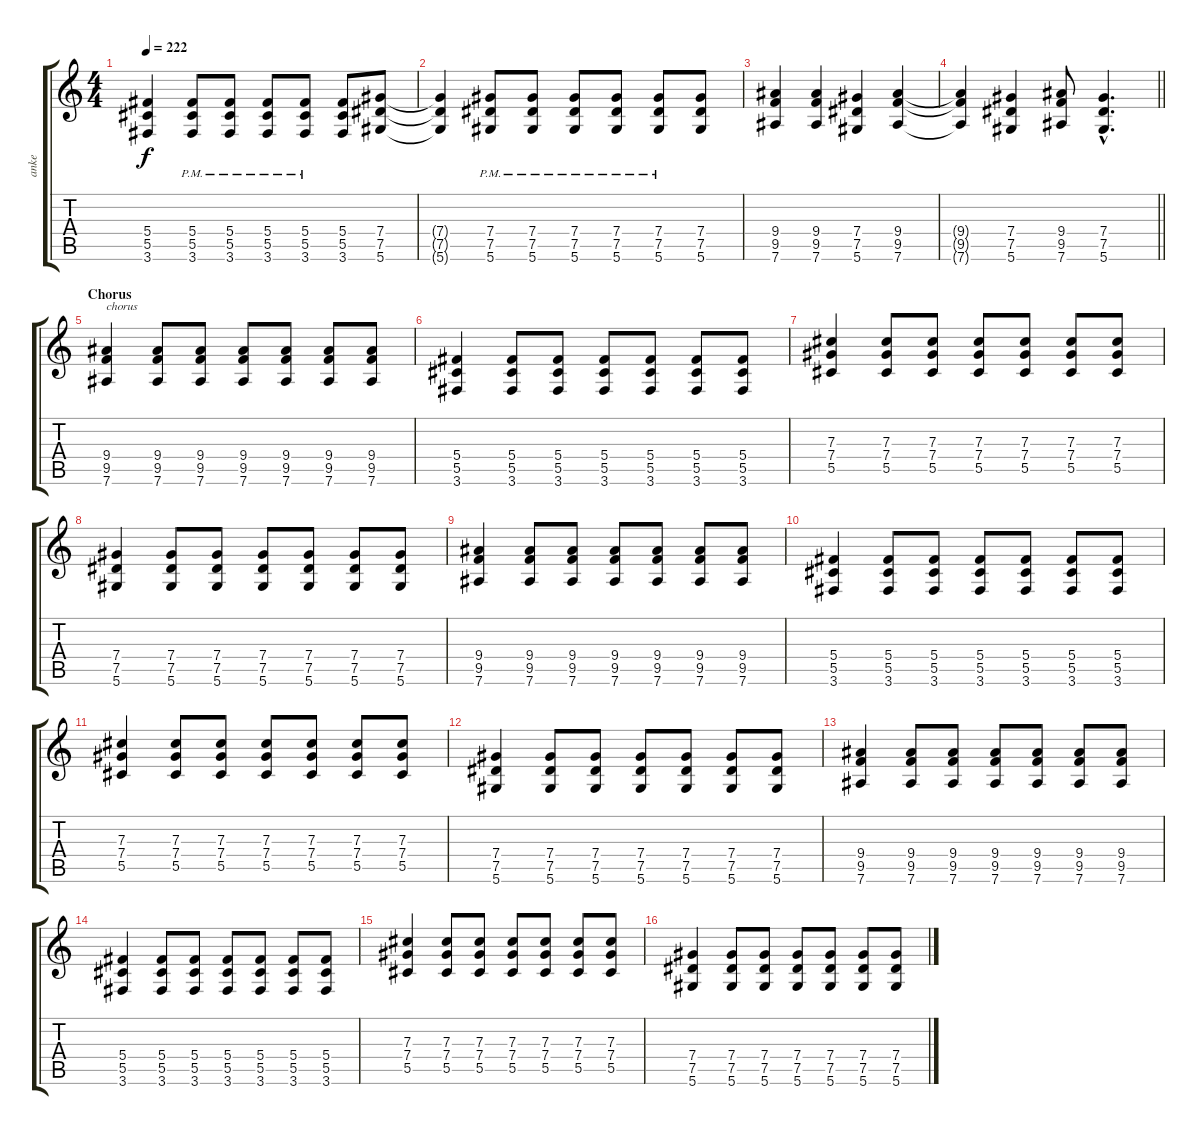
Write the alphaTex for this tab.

\track ("ankenstein" "anke") {instrument distortionguitar}
\staff {score tabs}
\tuning (Eb4 Bb3 Gb3 Db3 Ab2 Eb2) {hide}
\ts (4 4)
\tempo 222
\clef g2
\ks c
(5.4 5.5 3.6).4{dy f} (5.4{pm} 5.5{pm} 3.6{pm}).8 (5.4{pm} 5.5{pm} 3.6{pm}).8 (5.4{pm} 5.5{pm} 3.6{pm}).8 (5.4{pm} 5.5{pm} 3.6{pm}).8 (5.4 5.5 3.6).8 (7.4 7.5 5.6).8 |
(7.4{t} 7.5{t} 5.6{t}).4 (7.4{pm} 7.5{pm} 5.6{pm}).8 (7.4{pm} 7.5{pm} 5.6{pm}).8 (7.4{pm} 7.5{pm} 5.6{pm}).8 (7.4{pm} 7.5{pm} 5.6{pm}).8 (7.4{pm} 7.5{pm} 5.6{pm}).8 (7.4 7.5 5.6).8 |
(9.4 9.5 7.6).4 (9.4 9.5 7.6).4 (7.4 7.5 5.6).4 (9.4 9.5 7.6).4 |
\barLineRight lightlight
(9.4{t} 9.5{t} 7.6{t}).4 (7.4 7.5 5.6).4 (9.4 9.5 7.6).8 (7.4{hac} 7.5{hac} 5.6{hac}).4{d} |
\section ("" "Chorus")
(9.4 9.5 7.6).4{txt "chorus"} (9.4 9.5 7.6).8 (9.4 9.5 7.6).8 (9.4 9.5 7.6).8 (9.4 9.5 7.6).8 (9.4 9.5 7.6).8 (9.4 9.5 7.6).8 |
(5.4 5.5 3.6).4 (5.4 5.5 3.6).8 (5.4 5.5 3.6).8 (5.4 5.5 3.6).8 (5.4 5.5 3.6).8 (5.4 5.5 3.6).8 (5.4 5.5 3.6).8 |
(7.3 7.4 5.5).4 (7.3 7.4 5.5).8 (7.3 7.4 5.5).8 (7.3 7.4 5.5).8 (7.3 7.4 5.5).8 (7.3 7.4 5.5).8 (7.3 7.4 5.5).8 |
(7.4 7.5 5.6).4 (7.4 7.5 5.6).8 (7.4 7.5 5.6).8 (7.4 7.5 5.6).8 (7.4 7.5 5.6).8 (7.4 7.5 5.6).8 (7.4 7.5 5.6).8 |
(9.4 9.5 7.6).4 (9.4 9.5 7.6).8 (9.4 9.5 7.6).8 (9.4 9.5 7.6).8 (9.4 9.5 7.6).8 (9.4 9.5 7.6).8 (9.4 9.5 7.6).8 |
(5.4 5.5 3.6).4 (5.4 5.5 3.6).8 (5.4 5.5 3.6).8 (5.4 5.5 3.6).8 (5.4 5.5 3.6).8 (5.4 5.5 3.6).8 (5.4 5.5 3.6).8 |
(7.3 7.4 5.5).4 (7.3 7.4 5.5).8 (7.3 7.4 5.5).8 (7.3 7.4 5.5).8 (7.3 7.4 5.5).8 (7.3 7.4 5.5).8 (7.3 7.4 5.5).8 |
(7.4 7.5 5.6).4 (7.4 7.5 5.6).8 (7.4 7.5 5.6).8 (7.4 7.5 5.6).8 (7.4 7.5 5.6).8 (7.4 7.5 5.6).8 (7.4 7.5 5.6).8 |
(9.4 9.5 7.6).4 (9.4 9.5 7.6).8 (9.4 9.5 7.6).8 (9.4 9.5 7.6).8 (9.4 9.5 7.6).8 (9.4 9.5 7.6).8 (9.4 9.5 7.6).8 |
(5.4 5.5 3.6).4 (5.4 5.5 3.6).8 (5.4 5.5 3.6).8 (5.4 5.5 3.6).8 (5.4 5.5 3.6).8 (5.4 5.5 3.6).8 (5.4 5.5 3.6).8 |
(7.3 7.4 5.5).4 (7.3 7.4 5.5).8 (7.3 7.4 5.5).8 (7.3 7.4 5.5).8 (7.3 7.4 5.5).8 (7.3 7.4 5.5).8 (7.3 7.4 5.5).8 |
(7.4 7.5 5.6).4 (7.4 7.5 5.6).8 (7.4 7.5 5.6).8 (7.4 7.5 5.6).8 (7.4 7.5 5.6).8 (7.4 7.5 5.6).8 (7.4 7.5 5.6).8
